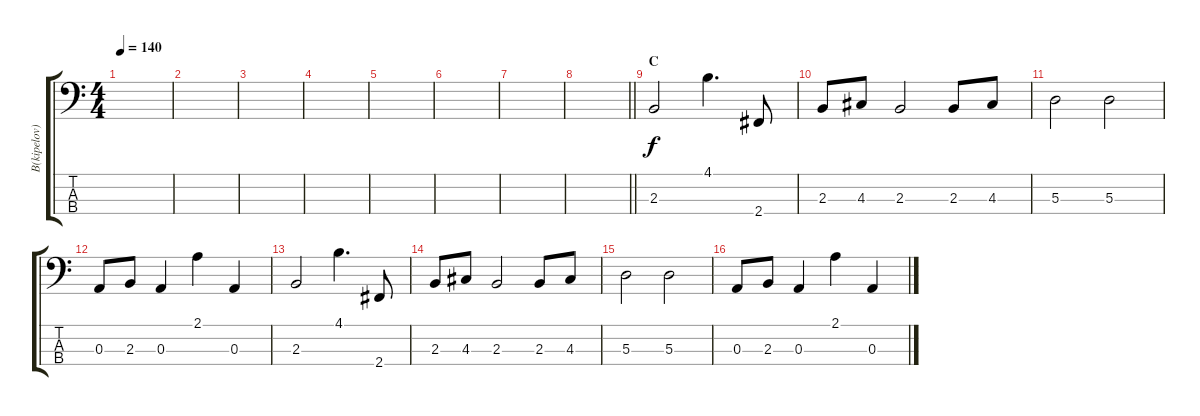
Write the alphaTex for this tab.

\track ("B(kipelov)" "B(kipelov)") {instrument electricbassfinger}
\staff {score tabs}
\tuning (G2 D2 A1 E1) {hide}
\ts (4 4)
\tempo 140
\clef f4
\ks c
|
|
|
|
|
|
|
\barLineRight lightlight
|
\section ("" "C")
2.3.2 4.1.4{d} 2.4.8 |
2.3.8 4.3.8 2.3.2 2.3.8 4.3.8 |
5.3.2 5.3.2 |
0.3.8 2.3.8 0.3.4 2.1.4 0.3.4 |
2.3.2 4.1.4{d} 2.4.8 |
2.3.8 4.3.8 2.3.2 2.3.8 4.3.8 |
5.3.2 5.3.2 |
0.3.8 2.3.8 0.3.4 2.1.4 0.3.4
